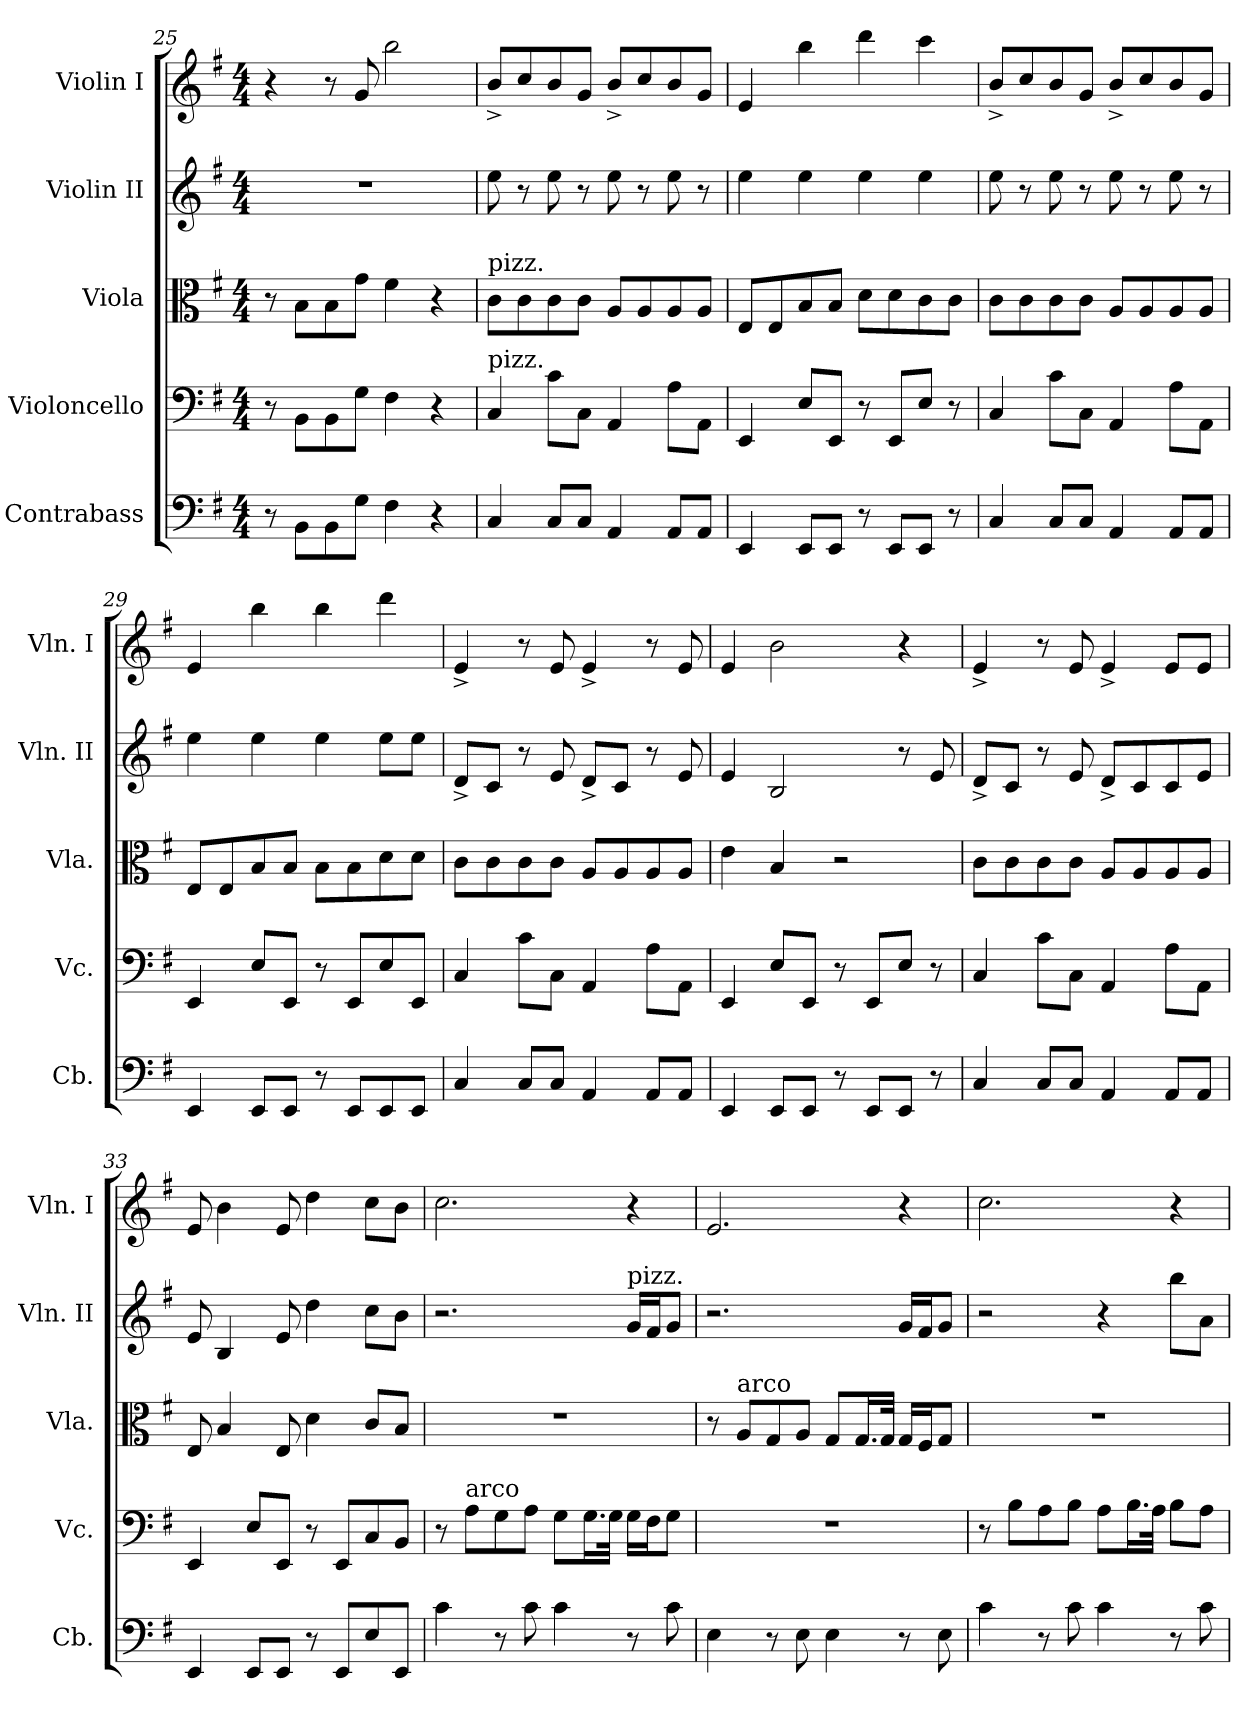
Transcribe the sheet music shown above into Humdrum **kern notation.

**kern	**kern	**kern	**kern	**kern
*part5	*part4	*part3	*part2	*part1
*staff5	*staff4	*staff3	*staff2	*staff1
*I"Contrabass	*I"Violoncello	*I"Viola	*I"Violin II	*I"Violin I
*I'Cb.	*I'Vc.	*I'Vla.	*I'Vln. II	*I'Vln. I
*clefF4	*clefF4	*clefC3	*clefG2	*clefG2
*ITrd7c12	*	*	*	*
*k[f#]	*k[f#]	*k[f#]	*k[f#]	*k[f#]
*M4/4	*M4/4	*M4/4	*M4/4	*M4/4
=25	=25	=25	=25	=25
8r	8r	8r	1r	4r
8BBB\L	8BB\L	8B\L	.	.
8BBB\	8BB\	8B\	.	8r
8GG\J	8G\J	8g\J	.	8g/
4FF#\	4F#\	4f#\	.	2bb\
4r	4r	4r	.	.
!!LO:PB:g=z
=26	=26	=26	=26	=26
!	!	!LO:TX:a:t=pizz.	!	!
!	!LO:TX:a:t=pizz.	!	!	!
4CC/	4C/	8c\L	8ee\	8b^/L
.	.	8c\	8r	8cc/
8CC/L	8c\L	8c\	8ee\	8b/
8CC/J	8C\J	8c\J	8r	8g/J
4AAA/	4AA/	8A/L	8ee\	8b^/L
.	.	8A/	8r	8cc/
8AAA/L	8A\L	8A/	8ee\	8b/
8AAA/J	8AA\J	8A/J	8r	8g/J
=27	=27	=27	=27	=27
4EEE/	4EE/	8E/L	4ee\	4e/
.	.	8E/	.	.
8EEE/L	8E/L	8B/	4ee\	4bb\
8EEE/J	8EE/J	8B/J	.	.
8r	8r	8d\L	4ee\	4ddd\
8EEE/L	8EE/L	8d\	.	.
8EEE/J	8E/J	8c\	4ee\	4ccc\
8r	8r	8c\J	.	.
=28	=28	=28	=28	=28
4CC/	4C/	8c\L	8ee\	8b^/L
.	.	8c\	8r	8cc/
8CC/L	8c\L	8c\	8ee\	8b/
8CC/J	8C\J	8c\J	8r	8g/J
4AAA/	4AA/	8A/L	8ee\	8b^/L
.	.	8A/	8r	8cc/
8AAA/L	8A\L	8A/	8ee\	8b/
8AAA/J	8AA\J	8A/J	8r	8g/J
=29	=29	=29	=29	=29
4EEE/	4EE/	8E/L	4ee\	4e/
.	.	8E/	.	.
8EEE/L	8E/L	8B/	4ee\	4bb\
8EEE/J	8EE/J	8B/J	.	.
8r	8r	8B\L	4ee\	4bb\
8EEE/L	8EE/L	8B\	.	.
8EEE/	8E/	8d\	8ee\L	4ddd\
8EEE/J	8EE/J	8d\J	8ee\J	.
!!LO:LB:g=z
=30	=30	=30	=30	=30
4CC/	4C/	8c\L	8d^/L	4e^/
.	.	8c\	8c/J	.
8CC/L	8c\L	8c\	8r	8r
8CC/J	8C\J	8c\J	8e/	8e/
4AAA/	4AA/	8A/L	8d^/L	4e^/
.	.	8A/	8c/J	.
8AAA/L	8A\L	8A/	8r	8r
8AAA/J	8AA\J	8A/J	8e/	8e/
=31	=31	=31	=31	=31
4EEE/	4EE/	4e\	4e/	4e/
8EEE/L	8E/L	4B/	2B/	2b\
8EEE/J	8EE/J	.	.	.
8r	8r	2r	.	.
8EEE/L	8EE/L	.	.	.
8EEE/J	8E/J	.	8r	4r
8r	8r	.	8e/	.
=32	=32	=32	=32	=32
4CC/	4C/	8c\L	8d^/L	4e^/
.	.	8c\	8c/J	.
8CC/L	8c\L	8c\	8r	8r
8CC/J	8C\J	8c\J	8e/	8e/
4AAA/	4AA/	8A/L	8d^/L	4e^/
.	.	8A/	8c/	.
8AAA/L	8A\L	8A/	8c/	8e/L
8AAA/J	8AA\J	8A/J	8e/J	8e/J
=33	=33	=33	=33	=33
4EEE/	4EE/	8E/	8e/	8e/
.	.	4B/	4B/	4b\
8EEE/L	8E/L	.	.	.
8EEE/J	8EE/J	8E/	8e/	8e/
8r	8r	4d\	4dd\	4dd\
8EEE/L	8EE/L	.	.	.
8EE/	8C/	8c/L	8cc\L	8cc\L
8EEE/J	8BB/J	8B/J	8b\J	8b\J
!!LO:PB:g=z
=34	=34	=34	=34	=34
4C\	8r	1r	2.r	2.cc\
!	!LO:TX:a:t=arco	!	!	!
.	8A\L	.	.	.
8r	8G\	.	.	.
8C\	8A\J	.	.	.
4C\	8G\L	.	.	.
.	16.G\L	.	.	.
.	32G\JJk	.	.	.
!	!	!	!LO:TX:a:t=pizz.	!
8r	16G\LL	.	16g/LL	4r
.	16F#\J	.	16f#/J	.
8C\	8G\J	.	8g/J	.
=35	=35	=35	=35	=35
4EE\	1r	8r	2.r	2.e/
!	!	!LO:TX:a:t=arco	!	!
.	.	8A/L	.	.
8r	.	8G/	.	.
8EE\	.	8A/J	.	.
4EE\	.	8G/L	.	.
.	.	16.G/L	.	.
.	.	32G/JJk	.	.
8r	.	16G/LL	16g/LL	4r
.	.	16F#/J	16f#/J	.
8EE\	.	8G/J	8g/J	.
=36	=36	=36	=36	=36
4C\	8r	1r	2r	2.cc\
.	8B\L	.	.	.
8r	8A\	.	.	.
8C\	8B\J	.	.	.
4C\	8A\L	.	4r	.
.	16.B\L	.	.	.
.	32A\JJk	.	.	.
8r	8B\L	.	8bb\L	4r
8C\	8A\J	.	8a\J	.
=	=	=	=	=
*-	*-	*-	*-	*-
